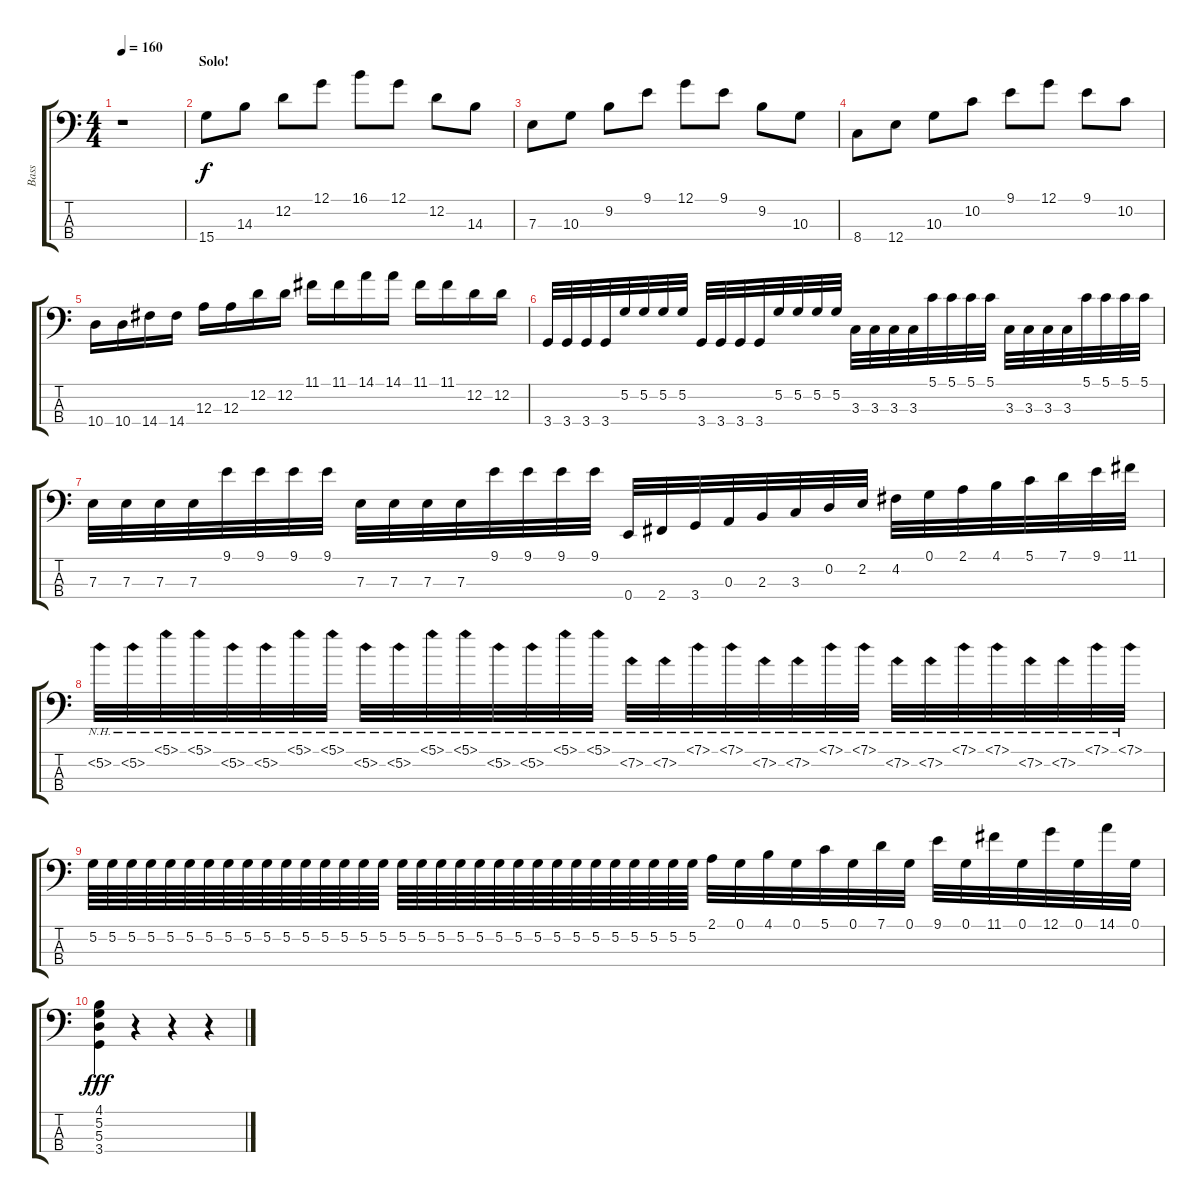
\track ("Bass" "Bass") {instrument slapbass1}
\staff {score tabs}
\tuning (G2 D2 A1 E1) {hide}
\ts (4 4)
\tempo 160
\clef f4
\ks c
r.1{dy f} |
\section ("" "Solo!")
15.4.8 14.3.8 12.2.8 12.1.8 16.1.8 12.1.8 12.2.8 14.3.8 |
7.3.8 10.3.8 9.2.8 9.1.8 12.1.8 9.1.8 9.2.8 10.3.8 |
8.4.8 12.4.8 10.3.8 10.2.8 9.1.8 12.1.8 9.1.8 10.2.8 |
10.4.16 10.4.16 14.4.16 14.4.16 12.3.16 12.3.16 12.2.16 12.2.16 11.1.16 11.1.16 14.1.16 14.1.16 11.1.16 11.1.16 12.2.16 12.2.16 |
3.4.32 3.4.32 3.4.32 3.4.32 5.2.32 5.2.32 5.2.32 5.2.32 3.4.32 3.4.32 3.4.32 3.4.32 5.2.32 5.2.32 5.2.32 5.2.32 3.3.32 3.3.32 3.3.32 3.3.32 5.1.32 5.1.32 5.1.32 5.1.32 3.3.32 3.3.32 3.3.32 3.3.32 5.1.32 5.1.32 5.1.32 5.1.32 |
7.3.32 7.3.32 7.3.32 7.3.32 9.1.32 9.1.32 9.1.32 9.1.32 7.3.32 7.3.32 7.3.32 7.3.32 9.1.32 9.1.32 9.1.32 9.1.32 0.4.32 2.4.32 3.4.32 0.3.32 2.3.32 3.3.32 0.2.32 2.2.32 4.2.32 0.1.32 2.1.32 4.1.32 5.1.32 7.1.32 9.1.32 11.1.32 |
5.2{nh}.32 5.2{nh}.32 5.1{nh}.32 5.1{nh}.32 5.2{nh}.32 5.2{nh}.32 5.1{nh}.32 5.1{nh}.32 5.2{nh}.32 5.2{nh}.32 5.1{nh}.32 5.1{nh}.32 5.2{nh}.32 5.2{nh}.32 5.1{nh}.32 5.1{nh}.32 7.2{nh}.32 7.2{nh}.32 7.1{nh}.32 7.1{nh}.32 7.2{nh}.32 7.2{nh}.32 7.1{nh}.32 7.1{nh}.32 7.2{nh}.32 7.2{nh}.32 7.1{nh}.32 7.1{nh}.32 7.2{nh}.32 7.2{nh}.32 7.1{nh}.32 7.1{nh}.32 |
5.2.64 5.2.64 5.2.64 5.2.64 5.2.64 5.2.64 5.2.64 5.2.64 5.2.64 5.2.64 5.2.64 5.2.64 5.2.64 5.2.64 5.2.64 5.2.64 5.2.64 5.2.64 5.2.64 5.2.64 5.2.64 5.2.64 5.2.64 5.2.64 5.2.64 5.2.64 5.2.64 5.2.64 5.2.64 5.2.64 5.2.64 5.2.64 2.1.32 0.1.32 4.1.32 0.1.32 5.1.32 0.1.32 7.1.32 0.1.32 9.1.32 0.1.32 11.1.32 0.1.32 12.1.32 0.1.32 14.1.32 0.1.32 |
(4.1 5.2 5.3 3.4).4{dy fff} r.4 r.4 r.4
